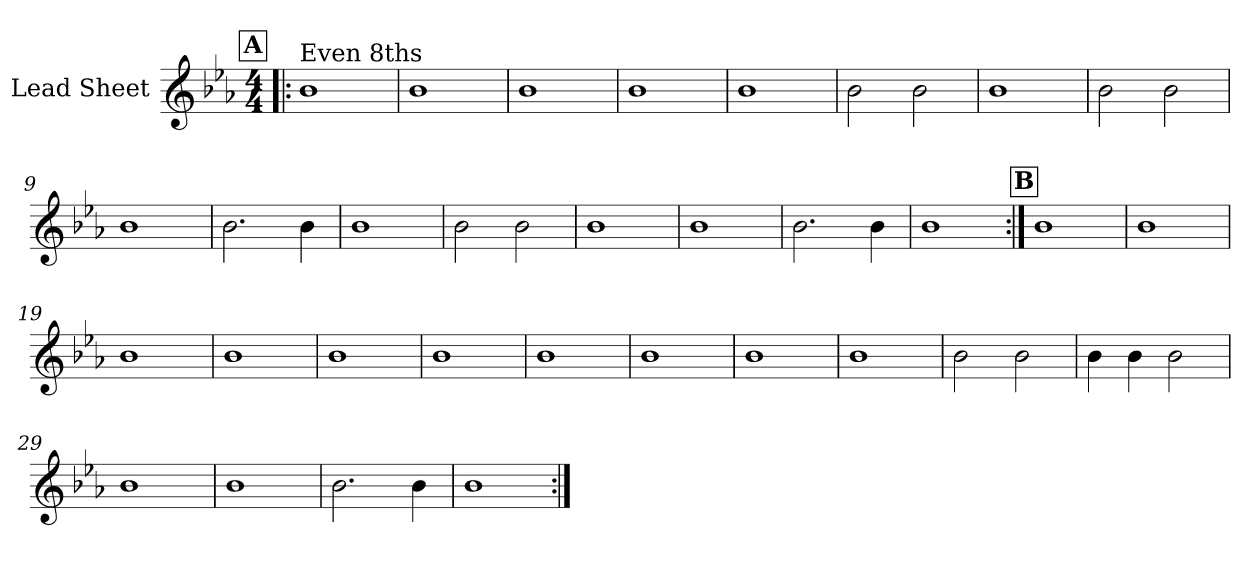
**kern
*part1
*staff1
*I"Lead Sheet
*clefG2
*k[b-e-a-]
*E-:
*M4/4
!!LO:REH:place=s1:a:fs=14:t=A
=1!|:
!LO:TX:a:t=Even 8ths
1b-
=2
1b-
=3
1b-
=4
1b-
!!LO:LB:g=z
=5
1b-
=6
2b-\
2b-\
=7
1b-
=8
2b-\
2b-\
!!LO:LB:g=z
=9
1b-
=10
2.b-\
4b-\
=11
1b-
=12
2b-\
2b-\
!!LO:LB:g=z
=13
1b-
=14
1b-
=15
2.b-\
4b-\
=16
1b-
!!LO:LB:g=z
!!LO:REH:place=s1:a:fs=14:t=B
=17:|!
1b-
=18
1b-
=19
1b-
=20
1b-
!!LO:LB:g=z
=21
1b-
=22
1b-
=23
1b-
=24
1b-
!!LO:LB:g=z
=25
1b-
=26
1b-
=27
2b-\
2b-\
=28
4b-\
4b-\
2b-\
!!LO:LB:g=z
=29
1b-
=30
1b-
=31
2.b-\
4b-\
=32
1b-
=:|!
*-
